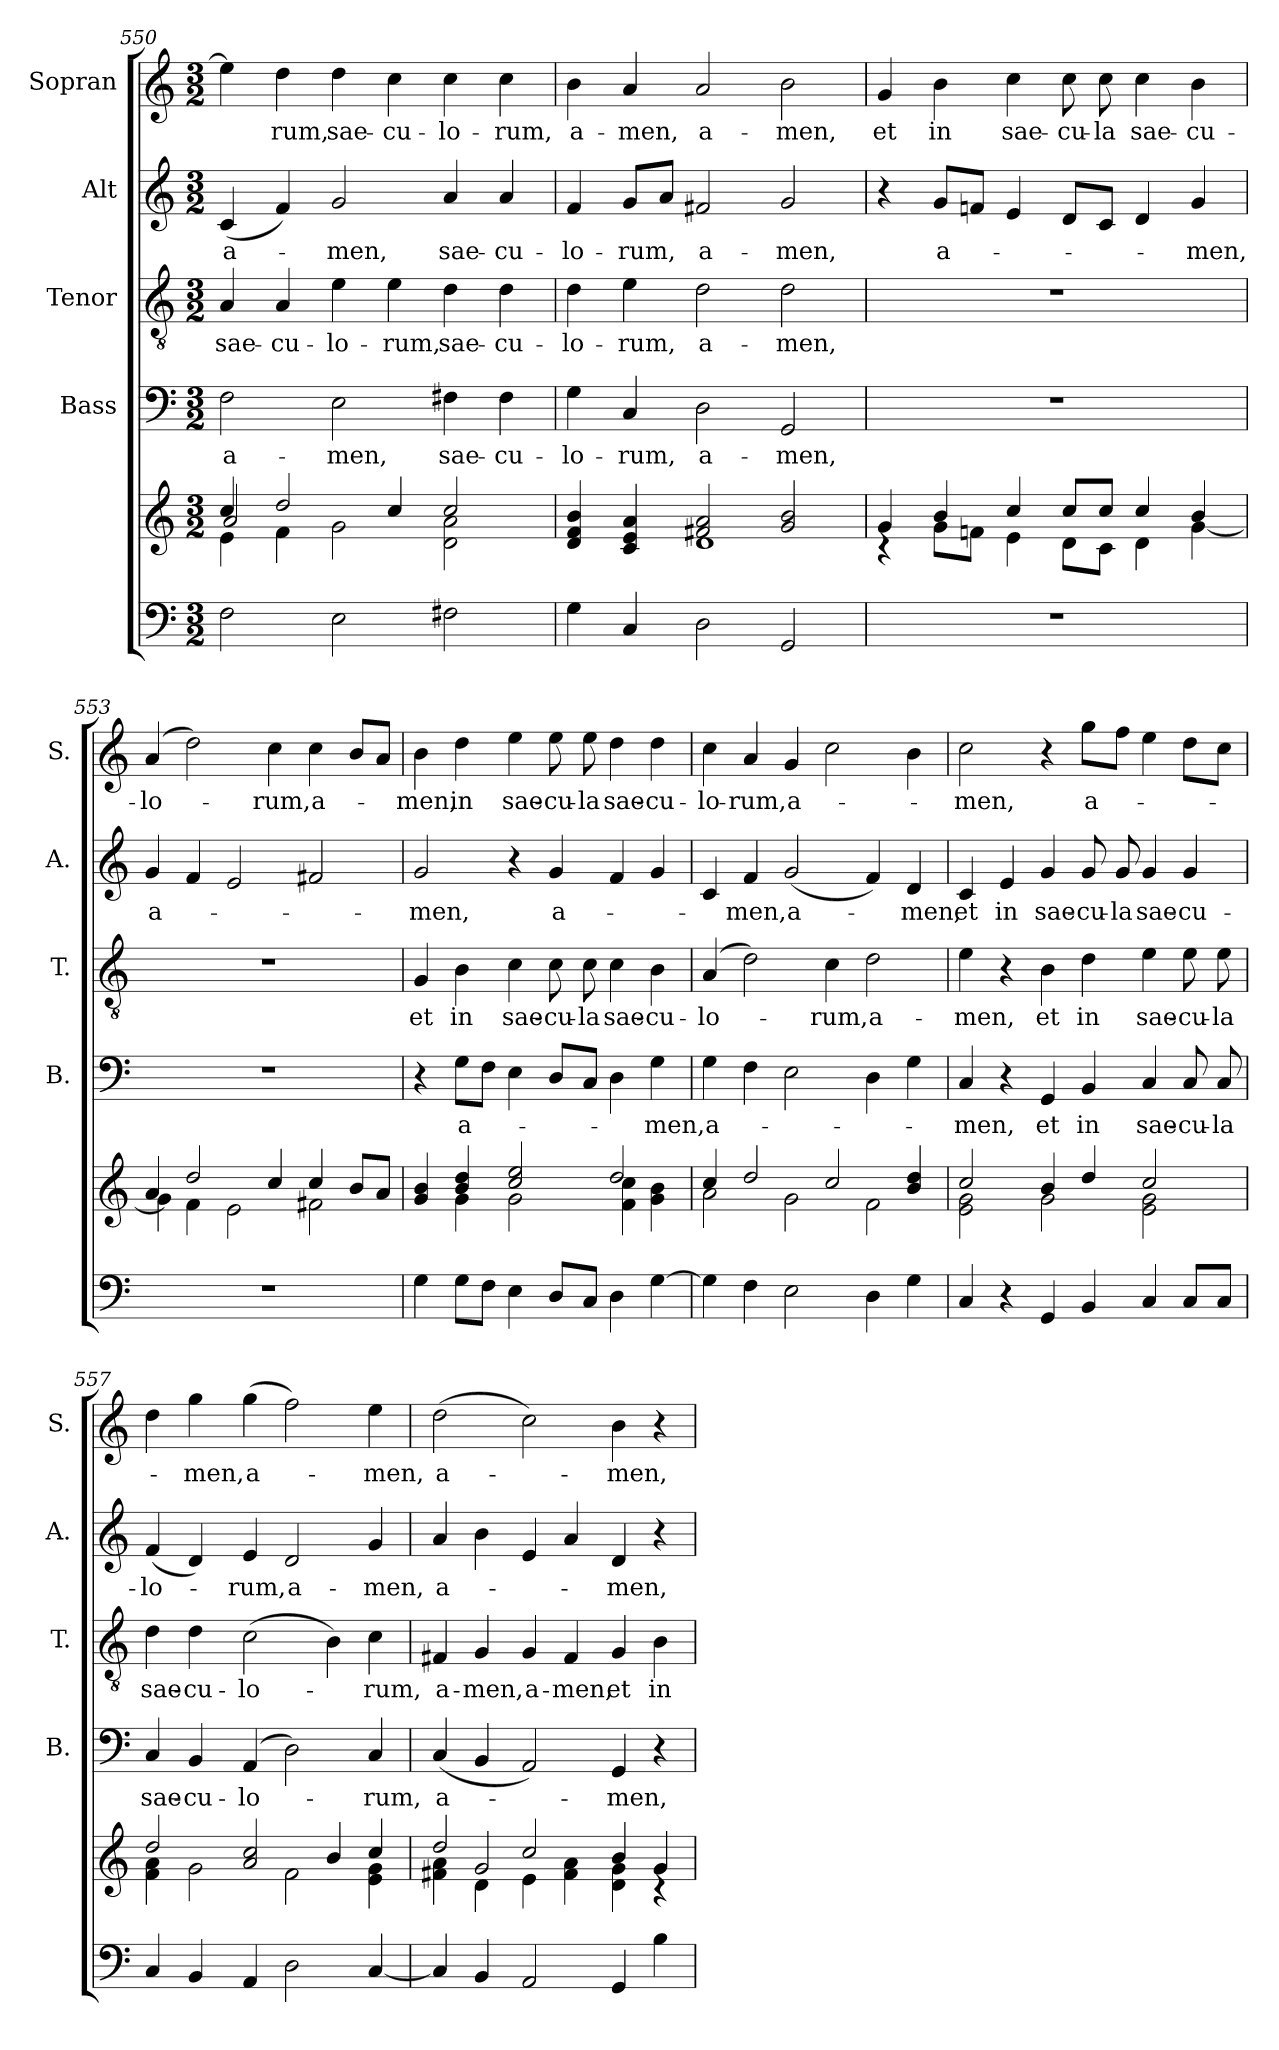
**kern	**kern	**kern	**text	**kern	**text	**kern	**text	**kern	**text
*part5	*part5	*part4	*part4	*part3	*part3	*part2	*part2	*part1	*part1
*staff6	*staff5	*staff4	*staff4	*staff3	*staff3	*staff2	*staff2	*staff1	*staff1
*	*	*I"Bass	*	*I"Tenor	*	*I"Alt	*	*I"Sopran	*
*	*	*I'B.	*	*I'T.	*	*I'A.	*	*I'S.	*
*clefF4	*clefG2	*clefF4	*	*clefGv2	*	*clefG2	*	*clefG2	*
*k[]	*k[]	*k[]	*	*k[]	*	*k[]	*	*k[]	*
*C:	*C:	*C:	*	*C:	*	*C:	*	*C:	*
*M3/2	*M3/2	*M3/2	*	*M3/2	*	*M3/2	*	*M3/2	*
=550	=550	=550	=550	=550	=550	=550	=550	=550	=550
*	*^	*	*	*	*	*	*	*	*
*	*	*^	*	*	*	*	*	*	*	*
!	!	!	!	!	!LO:LY:b	!	!LO:LY:b	!	!LO:LY:b	!	!
2F\	4cc/	4e\	2a/	2F\	a-	4A/	sae-	(<4c/	a-	4ee\]	.
!	!	!	!	!	!	!	!LO:LY:b	!	!	!	!LO:LY:b
.	2dd/	4f\	.	.	.	4A/	-cu-	4f/)	.	4dd\	-rum,
!	!	!	!	!	!LO:LY:b	!	!LO:LY:b	!	!LO:LY:b	!	!LO:LY:b
2E\	.	2g\	2ryy	2E\	-men,	4e\	-lo-	2g/	-men,	4dd\	sae-
!	!	!	!	!	!	!	!LO:LY:b	!	!	!	!LO:LY:b
.	4cc/	.	.	.	.	4e\	-rum,	.	.	4cc\	-cu-
!	!	!	!	!	!LO:LY:b	!	!LO:LY:b	!	!LO:LY:b	!	!LO:LY:b
2F#X\	2cc/	2d\ 2a\	2ryy	4F#X\	sae-	4d\	sae-	4a/	sae-	4cc\	-lo-
!	!	!	!	!	!LO:LY:b	!	!LO:LY:b	!	!LO:LY:b	!	!LO:LY:b
.	.	.	.	4F#\	-cu-	4d\	-cu-	4a/	-cu-	4cc\	-rum,
*	*	*v	*v	*	*	*	*	*	*	*	*
=551	=551	=551	=551	=551	=551	=551	=551	=551	=551	=551
!	!	!	!	!LO:LY:b	!	!LO:LY:b	!	!LO:LY:b	!	!LO:LY:b
4G\	4d/ 4f/ 4b/	2ryy	4G\	-lo-	4d\	-lo-	4f/	-lo-	4b\	a-
!	!	!	!	!LO:LY:b	!	!LO:LY:b	!	!LO:LY:b	!	!LO:LY:b
4C/	4c/ 4e/ 4a/	.	4C/	-rum,	4e\	-rum,	8g/L	-rum,	4a/	-men,
.	.	.	.	.	.	.	8a/J	.	.	.
!	!	!	!	!LO:LY:b	!	!LO:LY:b	!	!LO:LY:b	!	!LO:LY:b
2D\	2f#X/ 2a/	1d	2D\	a-	2d\	a-	2f#X/	a-	2a/	a-
!	!	!	!	!LO:LY:b	!	!LO:LY:b	!	!LO:LY:b	!	!LO:LY:b
2GG/	2g/ 2b/	.	2GG/	-men,	2d\	-men,	2g/	-men,	2b\	-men,
!!LO:PB:g=z
=552	=552	=552	=552	=552	=552	=552	=552	=552	=552	=552
!	!	!	!	!	!	!	!	!	!	!LO:LY:b
1.r	4g/	4rB	1.r	.	1.r	.	4r	.	4g/	et
!	!	!	!	!	!	!	!	!LO:LY:b	!	!LO:LY:b
.	4b/	8g\L	.	.	.	.	8g/L	a-	4b\	in
.	.	8fn\J	.	.	.	.	8fn/J	.	.	.
!	!	!	!	!	!	!	!	!	!	!LO:LY:b
.	4cc/	4e\	.	.	.	.	4e/	.	4cc\	sae-
!	!	!	!	!	!	!	!	!	!	!LO:LY:b
.	8cc/L	8d\L	.	.	.	.	8d/L	.	8cc\	-cu-
!	!	!	!	!	!	!	!	!	!	!LO:LY:b
.	8cc/J	8c\J	.	.	.	.	8c/J	.	8cc\	-la
!	!	!	!	!	!	!	!	!	!	!LO:LY:b
.	4cc/	4d\	.	.	.	.	4d/	.	4cc\	sae-
!	!	!	!	!	!	!	!	!LO:LY:b	!	!LO:LY:b
.	4b/	[<4g\	.	.	.	.	4g/	-men,	4b\	-cu-
=553	=553	=553	=553	=553	=553	=553	=553	=553	=553	=553
!	!	!	!	!	!	!	!	!LO:LY:b	!	!LO:LY:b
1.r	4a/	4g\]	1.r	.	1.r	.	4g/	a-	(4a/	-lo-
.	2dd/	4f\	.	.	.	.	4f/	.	2dd\)	.
.	.	2e\	.	.	.	.	2e/	.	.	.
!	!	!	!	!	!	!	!	!	!	!LO:LY:b
.	4cc/	.	.	.	.	.	.	.	4cc\	-rum,
!	!	!	!	!	!	!	!	!	!	!LO:LY:b
.	4cc/	2f#X\	.	.	.	.	2f#X/	.	4cc\	a-
.	8b/L	.	.	.	.	.	.	.	8b/L	.
.	8a/J	.	.	.	.	.	.	.	8a/J	.
=554	=554	=554	=554	=554	=554	=554	=554	=554	=554	=554
!	!	!	!	!	!	!LO:LY:b	!	!LO:LY:b	!	!LO:LY:b
4G\	4g/ 4b/	4ryy	4r	.	4G/	et	2g/	-men,	4b\	-men,
!	!	!	!	!LO:LY:b	!	!LO:LY:b	!	!	!	!LO:LY:b
8G\L	4b/ 4dd/	4g\	8G\L	a-	4B\	in	.	.	4dd\	in
8F\J	.	.	8F\J	.	.	.	.	.	.	.
!	!	!	!	!	!	!LO:LY:b	!	!	!	!LO:LY:b
4E\	2cc/ 2ee/	2g\	4E\	.	4c\	sae-	4r	.	4ee\	sae-
!	!	!	!	!	!	!LO:LY:b	!	!LO:LY:b	!	!LO:LY:b
8D/L	.	.	8D/L	.	8c\	-cu-	4g/	a-	8ee\	-cu-
!	!	!	!	!	!	!LO:LY:b	!	!	!	!LO:LY:b
8C/J	.	.	8C/J	.	8c\	-la	.	.	8ee\	-la
!	!	!	!	!	!	!LO:LY:b	!	!	!	!LO:LY:b
4D\	2dd/	4f\ 4cc\	4D\	.	4c\	sae-	4f/	.	4dd\	sae-
!	!	!	!	!LO:LY:b	!	!LO:LY:b	!	!	!	!LO:LY:b
[4G\	.	4g\ 4b\	4G\	-men,	4B\	-cu-	4g/	.	4dd\	-cu-
=555	=555	=555	=555	=555	=555	=555	=555	=555	=555	=555
!	!	!	!	!LO:LY:b	!	!LO:LY:b	!	!	!	!LO:LY:b
4G\]	4cc/	2a\	4G\	a-	(4A/	-lo-	4c/	.	4cc\	-lo-
!	!	!	!	!	!	!	!	!LO:LY:b	!	!LO:LY:b
4F\	2dd/	.	4F\	.	2d\)	.	4f/	-men,	4a/	-rum,
!	!	!	!	!	!	!	!	!LO:LY:b	!	!LO:LY:b
2E\	.	2g\	2E\	.	.	.	(<2g/	a-	4g/	a-
!	!	!	!	!	!	!LO:LY:b	!	!	!	!
.	2cc/	.	.	.	4c\	-rum,	.	.	2cc\	.
!	!	!	!	!	!	!LO:LY:b	!	!	!	!
4D\	.	2f\	4D\	.	2d\	a-	4f/)	.	.	.
!	!	!	!	!	!	!	!	!LO:LY:b	!	!
4G\	4b/ 4dd/	.	4G\	.	.	.	4d/	-men,	4b\	.
!!LO:LB:g=z
=556	=556	=556	=556	=556	=556	=556	=556	=556	=556	=556
!	!	!	!	!LO:LY:b	!	!LO:LY:b	!	!LO:LY:b	!	!LO:LY:b
4C/	2cc/	2e\ 2g\	4C/	-men,	4e\	-men,	4c/	et	2cc\	-men,
!	!	!	!	!	!	!	!	!LO:LY:b	!	!
4r	.	.	4r	.	4r	.	4e/	in	.	.
!	!	!	!	!LO:LY:b	!	!LO:LY:b	!	!LO:LY:b	!	!
4GG/	4b/	2g\	4GG/	et	4B\	et	4g/	sae-	4r	.
!	!	!	!	!LO:LY:b	!	!LO:LY:b	!	!LO:LY:b	!	!LO:LY:b
4BB/	4dd/	.	4BB/	in	4d\	in	8g/	-cu-	8gg\L	a-
!	!	!	!	!	!	!	!	!LO:LY:b	!	!
.	.	.	.	.	.	.	8g/	-la	8ff\J	.
!	!	!	!	!LO:LY:b	!	!LO:LY:b	!	!LO:LY:b	!	!
4C/	2cc/	2e\ 2g\	4C/	sae-	4e\	sae-	4g/	sae-	4ee\	.
!	!	!	!	!LO:LY:b	!	!LO:LY:b	!	!LO:LY:b	!	!
8C/L	.	.	8C/	-cu-	8e\	-cu-	4g/	-cu-	8dd\L	.
!	!	!	!	!LO:LY:b	!	!LO:LY:b	!	!	!	!
8C/J	.	.	8C/	-la	8e\	-la	.	.	8cc\J	.
=557	=557	=557	=557	=557	=557	=557	=557	=557	=557	=557
!	!	!	!	!LO:LY:b	!	!LO:LY:b	!	!LO:LY:b	!	!
4C/	2dd/	4f\ 4a\	4C/	sae-	4d\	sae-	(<4f/	-lo-	4dd\	.
!	!	!	!	!LO:LY:b	!	!LO:LY:b	!	!	!	!LO:LY:b
4BB/	.	2g\	4BB/	-cu-	4d\	-cu-	4d/)	.	4gg\	-men,
!	!	!	!	!LO:LY:b	!	!LO:LY:b	!	!LO:LY:b	!	!LO:LY:b
4AA/	2a/ 2cc/	.	(4AA/	-lo-	(>2c\	-lo-	4e/	-rum,	(>4gg\	a-
!	!	!	!	!	!	!	!	!LO:LY:b	!	!
2D\	.	2f\	2D\)	.	.	.	2d/	a-	2ff\)	.
.	4b/	.	.	.	4B\)	.	.	.	.	.
!	!	!	!	!LO:LY:b	!	!LO:LY:b	!	!LO:LY:b	!	!LO:LY:b
[4C/	4cc/	4e\ 4g\	4C/	-rum,	4c\	-rum,	4g/	-men,	4ee\	-men,
=558	=558	=558	=558	=558	=558	=558	=558	=558	=558	=558
*	*	*^	*	*	*	*	*	*	*	*
!	!	!	!	!	!LO:LY:b	!	!LO:LY:b	!	!LO:LY:b	!	!LO:LY:b
4C/]	2dd/	4f#X\ 4a\	4ryy	(<4C/	a-	4F#X/	a-	4a/	a-	(>2dd\	a-
!	!	!	!	!	!	!	!LO:LY:b	!	!	!	!
4BB/	.	2g/	4d\	4BB/	.	4G/	-men,	4b\	.	.	.
!	!	!	!	!	!	!	!LO:LY:b	!	!	!	!
2AA/	2cc/	.	4e\	2AA/)	.	4G/	a-	4e/	.	2cc\)	.
!	!	!	!	!	!	!	!LO:LY:b	!	!	!	!
.	.	4f#\ 4a\	2.ryy	.	.	4F#/	-men,	4a/	.	.	.
!	!	!	!	!	!LO:LY:b	!	!LO:LY:b	!	!LO:LY:b	!	!LO:LY:b
4GG/	4b/	4d\ 4g\	.	4GG/	-men,	4G/	et	4d/	-men,	4b\	-men,
!	!	!	!	!	!	!	!LO:LY:b	!	!	!	!
4B\	4g/	4rB	.	4r	.	4B\	in	4r	.	4r	.
*	*v	*v	*v	*	*	*	*	*	*	*	*
=	=	=	=	=	=	=	=	=	=
*-	*-	*-	*-	*-	*-	*-	*-	*-	*-
